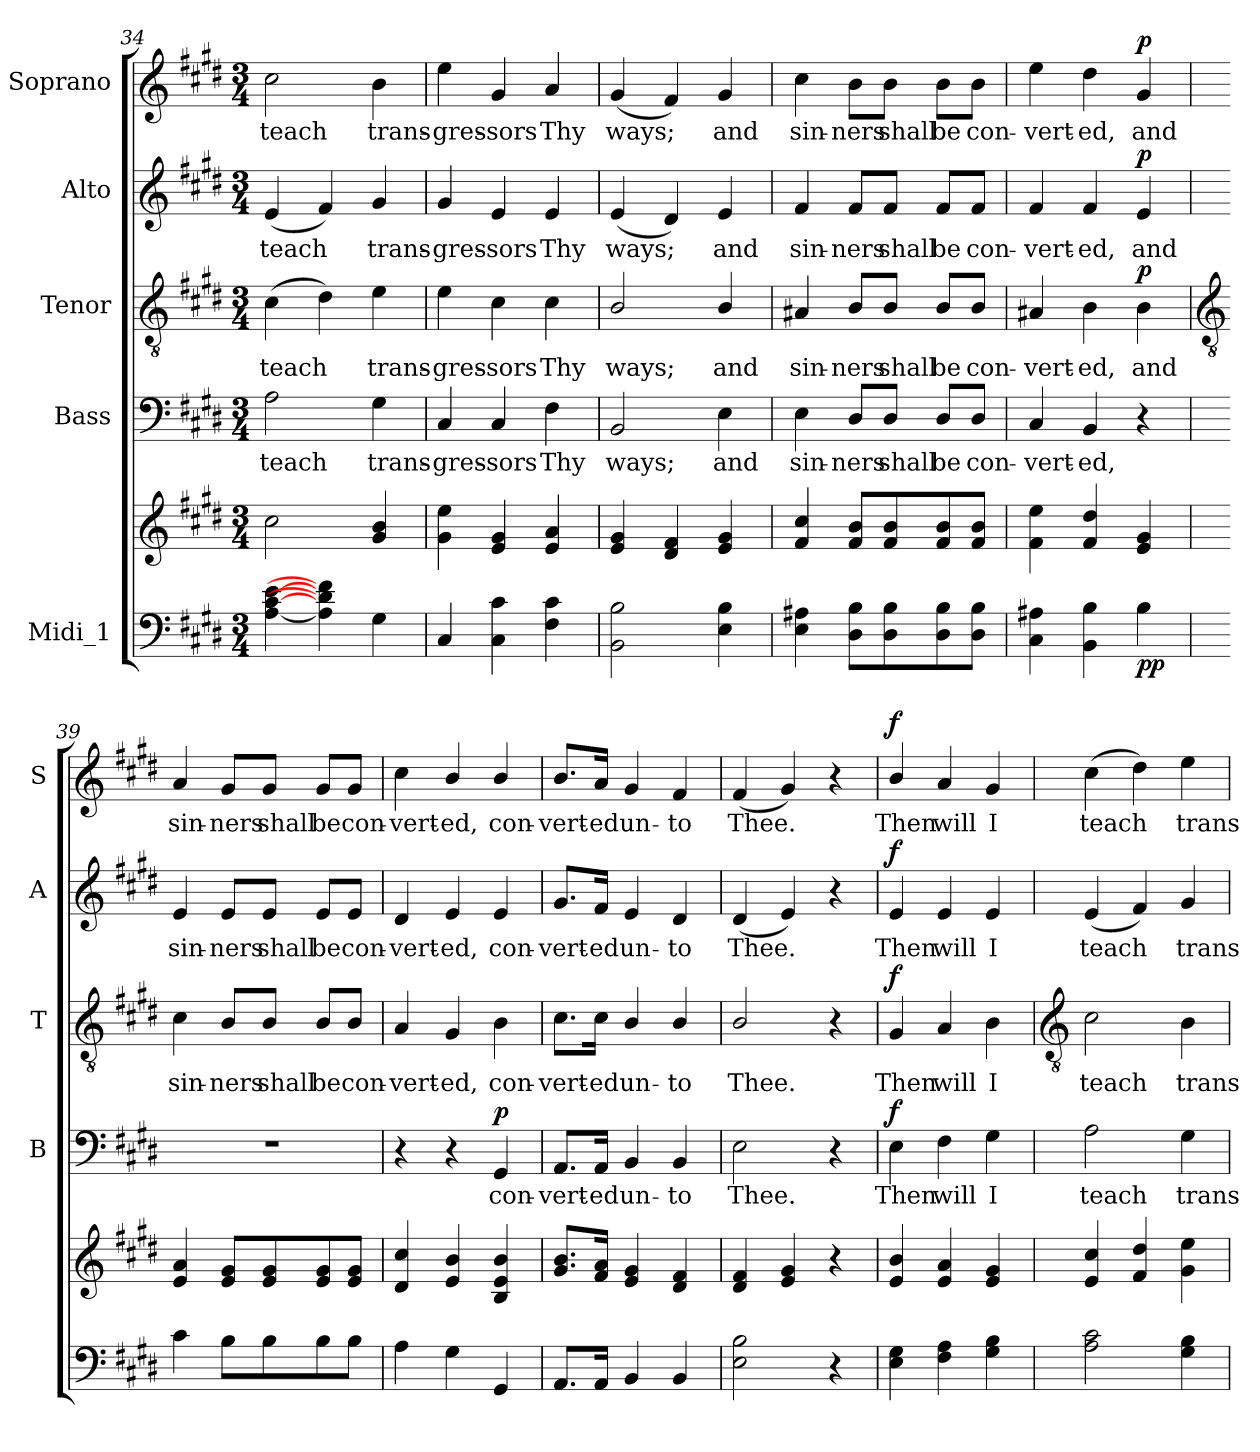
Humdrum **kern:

**kern	**kern	**dynam	**kern	**text	**dynam	**kern	**text	**dynam	**kern	**text	**dynam	**kern	**text	**dynam
*part5	*part5	*part5	*part4	*part4	*part4	*part3	*part3	*part3	*part2	*part2	*part2	*part1	*part1	*part1
*staff6	*staff5	*staff5/6	*staff4	*staff4	*staff4	*staff3	*staff3	*staff3	*staff2	*staff2	*staff2	*staff1	*staff1	*staff1
*I"Midi_1	*	*	*I"Bass	*	*	*I"Tenor	*	*	*I"Alto	*	*	*I"Soprano	*	*
*	*	*	*I'B	*	*	*I'T	*	*	*I'A	*	*	*I'S	*	*
*clefF4	*clefG2	*	*clefF4	*	*	*clefGv2	*	*	*clefG2	*	*	*clefG2	*	*
*k[f#c#g#d#]	*k[f#c#g#d#]	*	*k[f#c#g#d#]	*	*	*k[f#c#g#d#]	*	*	*k[f#c#g#d#]	*	*	*k[f#c#g#d#]	*	*
*E:	*E:	*	*E:	*	*	*E:	*	*	*E:	*	*	*E:	*	*
*M3/4	*M3/4	*	*M3/4	*	*	*M3/4	*	*	*M3/4	*	*	*M3/4	*	*
=34	=34	=34	=34	=34	=34	=34	=34	=34	=34	=34	=34	=34	=34	=34
!	!	!	!	!LO:LY:b	!	!	!LO:LY:b	!	!	!LO:LY:b	!	!	!LO:LY:b	!
[4A [4c# [4e	2cc#	.	2A	teach	.	(>4c#	teach	.	(<4e	teach	.	2cc#	teach	.
4A] 4d#] 4f#]	.	.	.	.	.	4d#)	.	.	4f#)	.	.	.	.	.
!	!	!	!	!LO:LY:b	!	!	!LO:LY:b	!	!	!LO:LY:b	!	!	!LO:LY:b	!
4G#	4g# 4b	.	4G#	trans-	.	4e	trans-	.	4g#	trans-	.	4b	trans-	.
=35	=35	=35	=35	=35	=35	=35	=35	=35	=35	=35	=35	=35	=35	=35
!	!	!	!	!LO:LY:b	!	!	!LO:LY:b	!	!	!LO:LY:b	!	!	!LO:LY:b	!
4C#	4g# 4ee	.	4C#	-gres-	.	4e	-gres-	.	4g#	-gres-	.	4ee	-gres-	.
!	!	!	!	!LO:LY:b	!	!	!LO:LY:b	!	!	!LO:LY:b	!	!	!LO:LY:b	!
4C# 4c#	4e 4g#	.	4C#	-sors	.	4c#	-sors	.	4e	-sors	.	4g#	-sors	.
!	!	!	!	!LO:LY:b	!	!	!LO:LY:b	!	!	!LO:LY:b	!	!	!LO:LY:b	!
4F# 4c#	4e 4a	.	4F#	Thy	.	4c#	Thy	.	4e	Thy	.	4a	Thy	.
=36	=36	=36	=36	=36	=36	=36	=36	=36	=36	=36	=36	=36	=36	=36
!	!	!	!	!LO:LY:b	!	!	!LO:LY:b	!	!	!LO:LY:b	!	!	!LO:LY:b	!
2BB 2B	4e 4g#	.	2BB	ways;	.	2B/	ways;	.	(<4e	ways;	.	(<4g#	ways;	.
.	4d# 4f#	.	.	.	.	.	.	.	4d#)	.	.	4f#)	.	.
!	!	!	!	!LO:LY:b	!	!	!LO:LY:b	!	!	!LO:LY:b	!	!	!LO:LY:b	!
4E 4B	4e 4g#	.	4E	and	.	4B/	and	.	4e	and	.	4g#	and	.
=37	=37	=37	=37	=37	=37	=37	=37	=37	=37	=37	=37	=37	=37	=37
!	!	!	!	!LO:LY:b	!	!	!LO:LY:b	!	!	!LO:LY:b	!	!	!LO:LY:b	!
4E 4A#X	4f# 4cc#	.	4E	sin-	.	4A#X	sin-	.	4f#	sin-	.	4cc#	sin-	.
!	!	!	!	!LO:LY:b	!	!	!LO:LY:b	!	!	!LO:LY:b	!	!	!LO:LY:b	!
8D# 8BL	8f# 8bL	.	8D#/L	-ners	.	8B/L	-ners	.	8f#/L	-ners	.	8b\L	-ners	.
!	!	!	!	!LO:LY:b	!	!	!LO:LY:b	!	!	!LO:LY:b	!	!	!LO:LY:b	!
8D# 8B	8f# 8b	.	8D#/J	shall	.	8B/J	shall	.	8f#/J	shall	.	8b\J	shall	.
!	!	!	!	!LO:LY:b	!	!	!LO:LY:b	!	!	!LO:LY:b	!	!	!LO:LY:b	!
8D# 8B	8f# 8b	.	8D#/L	be	.	8B/L	be	.	8f#/L	be	.	8b\L	be	.
!	!	!	!	!LO:LY:b	!	!	!LO:LY:b	!	!	!LO:LY:b	!	!	!LO:LY:b	!
8D# 8BJ	8f# 8bJ	.	8D#/J	con-	.	8B/J	con-	.	8f#/J	con-	.	8b\J	con-	.
=38	=38	=38	=38	=38	=38	=38	=38	=38	=38	=38	=38	=38	=38	=38
!	!	!	!	!LO:LY:b	!	!	!LO:LY:b	!	!	!LO:LY:b	!	!	!LO:LY:b	!
4C# 4A#X	4f# 4ee	.	4C#	-vert-	.	4A#X	-vert-	.	4f#	-vert-	.	4ee	-vert-	.
!	!	!	!	!LO:LY:b	!	!	!LO:LY:b	!	!	!LO:LY:b	!	!	!LO:LY:b	!
4BB 4B	4f# 4dd#	.	4BB	-ed,	.	4B	-ed,	.	4f#	-ed,	.	4dd#	-ed,	.
!	!	!LO:DY:b=2	!	!	!	!	!LO:LY:b	!	!	!LO:LY:b	!	!	!LO:LY:b	!
!	!	!LO:DY:n=1:b	!	!	!	!	!	!LO:DY:b	!	!	!LO:DY:b	!	!	!LO:DY:b
4B	4e 4g#	p p	4r	.	.	4B	and	p	4e	and	p	4g#	and	p
!!LO:LB:g=z
=39	=39	=39	=39	=39	=39	=39	=39	=39	=39	=39	=39	=39	=39	=39
*	*	*	*	*	*	*clefGv2	*	*	*	*	*	*	*	*
!	!	!	!LO:N:vis=1	!	!	!	!LO:LY:b	!	!	!LO:LY:b	!	!	!LO:LY:b	!
4c#	4e 4a	.	2.r	.	.	4c#	sin-	.	4e	sin-	.	4a	sin-	.
!	!	!	!	!	!	!	!LO:LY:b	!	!	!LO:LY:b	!	!	!LO:LY:b	!
8BL	8e 8g#L	.	.	.	.	8B/L	-ners	.	8e/L	-ners	.	8g#/L	-ners	.
!	!	!	!	!	!	!	!LO:LY:b	!	!	!LO:LY:b	!	!	!LO:LY:b	!
8B	8e 8g#	.	.	.	.	8B/J	shall	.	8e/J	shall	.	8g#/J	shall	.
!	!	!	!	!	!	!	!LO:LY:b	!	!	!LO:LY:b	!	!	!LO:LY:b	!
8B	8e 8g#	.	.	.	.	8B/L	be	.	8e/L	be	.	8g#/L	be	.
!	!	!	!	!	!	!	!LO:LY:b	!	!	!LO:LY:b	!	!	!LO:LY:b	!
8BJ	8e 8g#J	.	.	.	.	8B/J	con-	.	8e/J	con-	.	8g#/J	con-	.
=40	=40	=40	=40	=40	=40	=40	=40	=40	=40	=40	=40	=40	=40	=40
!	!	!	!	!	!	!	!LO:LY:b	!	!	!LO:LY:b	!	!	!LO:LY:b	!
4A	4d# 4cc#	.	4r	.	.	4A	-vert-	.	4d#	-vert-	.	4cc#	-vert-	.
!	!	!	!	!	!	!	!LO:LY:b	!	!	!LO:LY:b	!	!	!LO:LY:b	!
4G#	4e 4b	.	4r	.	.	4G#	-ed,	.	4e	-ed,	.	4b/	-ed,	.
!	!	!	!	!LO:LY:b	!LO:DY:b	!	!LO:LY:b	!	!	!LO:LY:b	!	!	!LO:LY:b	!
4GG#	4B 4e 4b	.	4GG#	con-	p	4B	con-	.	4e	con-	.	4b/	con-	.
=41	=41	=41	=41	=41	=41	=41	=41	=41	=41	=41	=41	=41	=41	=41
!	!	!	!	!LO:LY:b	!	!	!LO:LY:b	!	!	!LO:LY:b	!	!	!LO:LY:b	!
8.AAL	8.g# 8.bL	.	8.AA/L	-vert-	.	8.c#\L	-vert-	.	8.g#/L	-vert-	.	8.b/L	-vert-	.
!	!	!	!	!LO:LY:b	!	!	!LO:LY:b	!	!	!LO:LY:b	!	!	!LO:LY:b	!
16AAJ	16f# 16aJ	.	16AA/Jk	-ed	.	16c#\Jk	-ed	.	16f#/Jk	-ed	.	16a/Jk	-ed	.
!	!	!	!	!LO:LY:b	!	!	!LO:LY:b	!	!	!LO:LY:b	!	!	!LO:LY:b	!
4BB	4e 4g#	.	4BB	un-	.	4B/	un-	.	4e	un-	.	4g#	un-	.
!	!	!	!	!LO:LY:b	!	!	!LO:LY:b	!	!	!LO:LY:b	!	!	!LO:LY:b	!
4BB	4d# 4f#	.	4BB	-to	.	4B/	-to	.	4d#	-to	.	4f#	-to	.
=42	=42	=42	=42	=42	=42	=42	=42	=42	=42	=42	=42	=42	=42	=42
!	!	!	!	!LO:LY:b	!	!	!LO:LY:b	!	!	!LO:LY:b	!	!	!LO:LY:b	!
2E 2B	4d# 4f#	.	2E	Thee.	.	2B/	Thee.	.	(<4d#	Thee.	.	(<4f#	Thee.	.
.	4e 4g#	.	.	.	.	.	.	.	4e)	.	.	4g#)	.	.
4r	4r	.	4r	.	.	4r	.	.	4r	.	.	4r	.	.
=43	=43	=43	=43	=43	=43	=43	=43	=43	=43	=43	=43	=43	=43	=43
!	!	!	!	!LO:LY:b	!LO:DY:b	!	!LO:LY:b	!LO:DY:b	!	!LO:LY:b	!LO:DY:b	!	!LO:LY:b	!LO:DY:b
4E 4G#	4e 4b	.	4E	Then	f	4G#	Then	f	4e	Then	f	4b/	Then	f
!	!	!	!	!LO:LY:b	!	!	!LO:LY:b	!	!	!LO:LY:b	!	!	!LO:LY:b	!
4F# 4A	4e 4a	.	4F#	will	.	4A	will	.	4e	will	.	4a	will	.
!	!	!	!	!LO:LY:b	!	!	!LO:LY:b	!	!	!LO:LY:b	!	!	!LO:LY:b	!
4G# 4B	4e 4g#	.	4G#	I	.	4B	I	.	4e	I	.	4g#	I	.
!!LO:LB:g=z
=44	=44	=44	=44	=44	=44	=44	=44	=44	=44	=44	=44	=44	=44	=44
*	*	*	*	*	*	*clefGv2	*	*	*	*	*	*	*	*
!	!	!	!	!LO:LY:b	!	!	!LO:LY:b	!	!	!LO:LY:b	!	!	!LO:LY:b	!
2A 2c#	4e 4cc#	.	2A	teach	.	2c#	teach	.	(<4e	teach	.	(>4cc#	teach	.
.	4f# 4dd#	.	.	.	.	.	.	.	4f#)	.	.	4dd#)	.	.
!	!	!	!	!LO:LY:b	!	!	!LO:LY:b	!	!	!LO:LY:b	!	!	!LO:LY:b	!
4G# 4B	4g# 4ee	.	4G#	trans-	.	4B	trans-	.	4g#	trans-	.	4ee	trans-	.
=	=	=	=	=	=	=	=	=	=	=	=	=	=	=
*-	*-	*-	*-	*-	*-	*-	*-	*-	*-	*-	*-	*-	*-	*-
